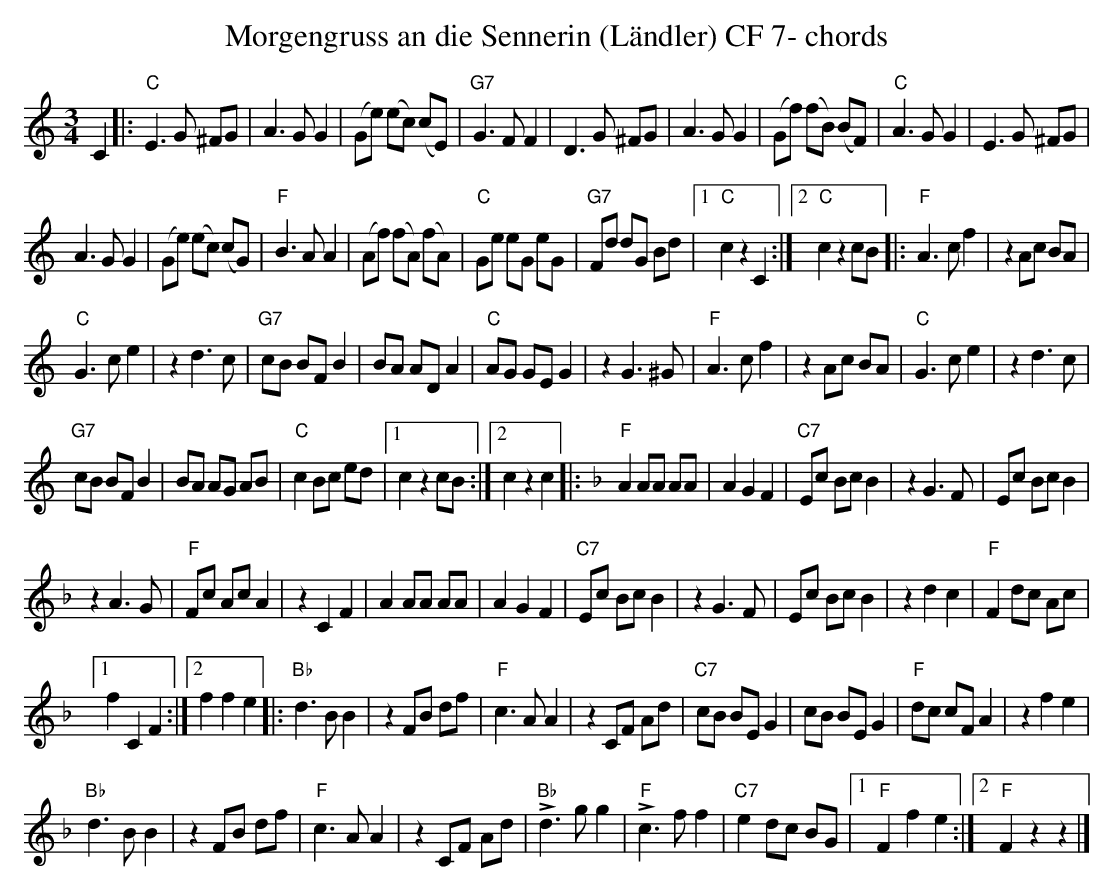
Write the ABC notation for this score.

X:1
T:Morgengruss an die Sennerin (L\"andler) CF 7- chords
M:3/4
L:1/8
K:Cmaj%%MIDI gchordon
C2 |: "C"E3G ^FG | A3GG2 | (Ge) (ec) (cE) | "G7"G3FF2 | D3G ^FG | A3GG2 | (Gf) (fB) (BF) | "C"A3GG2 | E3G ^FG |
A3GG2 | (Ge) (ec) (cG) | "F"B3AA2 | (Af) (fA) (fA) | "C"Ge eG eG | "G7"Fd dG Bd |1 "C"c2z2C2 :|2 "C"c2z2cB |: "F"A3cf2 | z2Ac BA |
"C"G3ce2 | z2d3c | "G7"cB BFB2 | BA ADA2 | "C"AG GEG2 | z2G3^G | "F"A3cf2 | z2Ac BA | "C"G3ce2 | z2d3c |
"G7"cB BFB2 | BA AG AB | "C"c2Bc ed |1 c2z2cB :|2 c2z2c2 |: [K:Fmaj] "F"A2AA AA | A2G2F2 | "C7"Ec BcB2 | z2G3F | Ec BcB2 |
z2A3G | "F"Fc AcA2 | z2C2F2 | A2AA AA | A2G2F2 | "C7"Ec BcB2 | z2G3F | Ec BcB2 | z2d2c2 | "F"F2dc Ac |1
f2C2F2 :|2 f2f2e2 |: "Bb"d3BB2 | z2FB df | "F"c3AA2 | z2CF Ad | "C7"cB BEG2 | cB BEG2 | "F"dc cFA2 | z2f2e2 |
"Bb"d3BB2 | z2FB df | "F"c3AA2 | z2CF Ad | "Bb"!>!d3gg2 | "F"!>!c3ff2 | "C7"e2dc BG |1 "F"F2f2e2 :|2 "F"F2z2z2 |]
